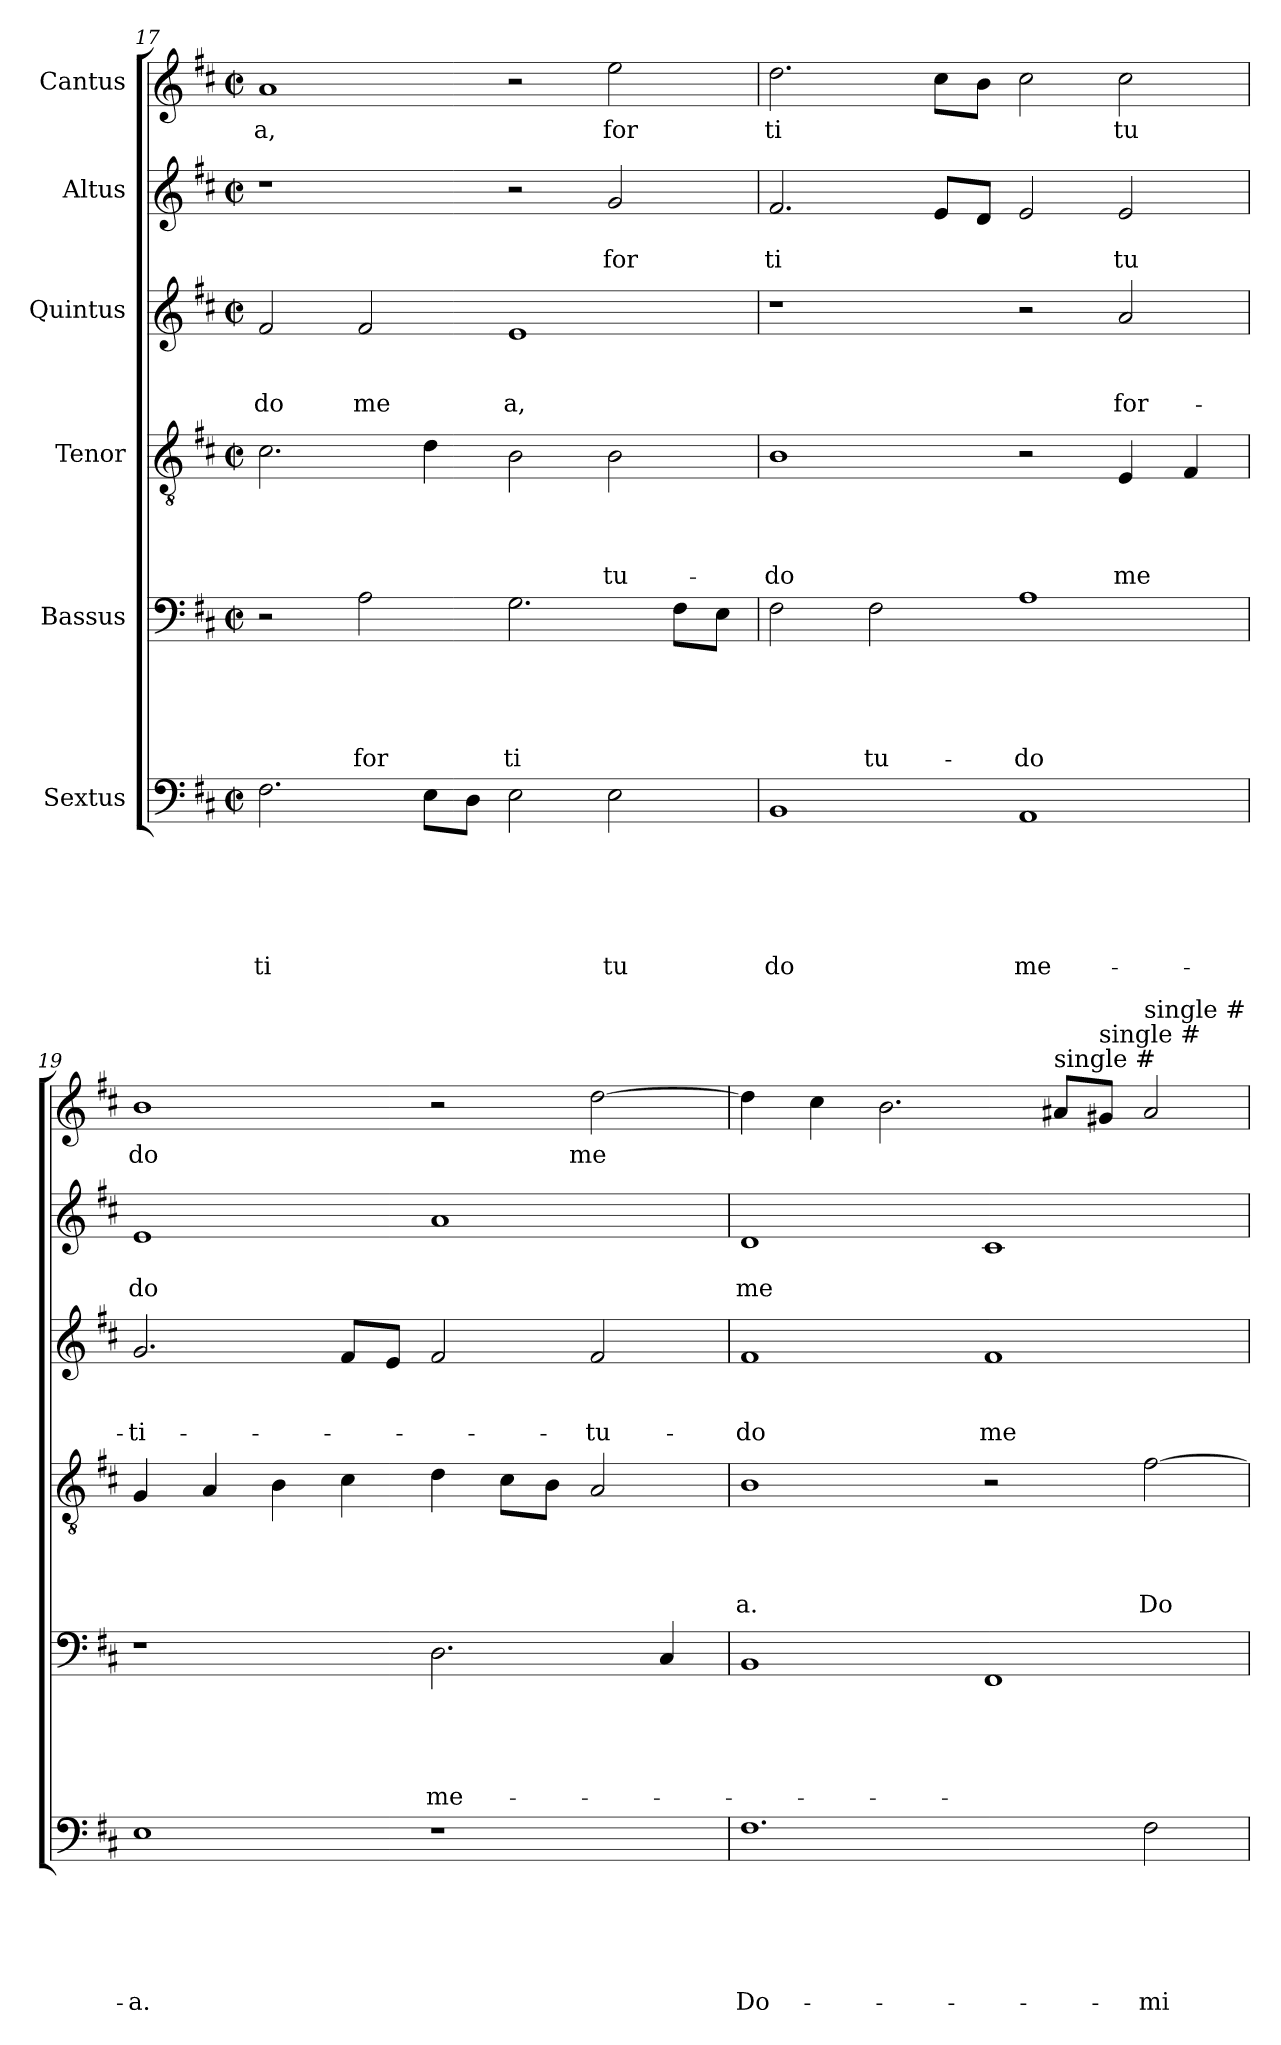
**kern	**text	**text	**text	**text	**text	**text	**kern	**text	**text	**text	**text	**text	**kern	**text	**text	**text	**text	**kern	**text	**text	**text	**kern	**text	**text	**kern	**text
*part6	*part6	*part6	*part6	*part6	*part6	*part6	*part5	*part5	*part5	*part5	*part5	*part5	*part4	*part4	*part4	*part4	*part4	*part3	*part3	*part3	*part3	*part2	*part2	*part2	*part1	*part1
*staff6	*staff6	*staff6	*staff6	*staff6	*staff6	*staff6	*staff5	*staff5	*staff5	*staff5	*staff5	*staff5	*staff4	*staff4	*staff4	*staff4	*staff4	*staff3	*staff3	*staff3	*staff3	*staff2	*staff2	*staff2	*staff1	*staff1
*I"Sextus	*	*	*	*	*	*	*I"Bassus	*	*	*	*	*	*I"Tenor	*	*	*	*	*I"Quintus	*	*	*	*I"Altus	*	*	*I"Cantus	*
*clefF4	*	*	*	*	*	*	*clefF4	*	*	*	*	*	*clefGv2	*	*	*	*	*clefG2	*	*	*	*clefG2	*	*	*clefG2	*
*k[f#c#]	*	*	*	*	*	*	*k[f#c#]	*	*	*	*	*	*k[f#c#]	*	*	*	*	*k[f#c#]	*	*	*	*k[f#c#]	*	*	*k[f#c#]	*
*D:	*	*	*	*	*	*	*D:	*	*	*	*	*	*D:	*	*	*	*	*D:	*	*	*	*D:	*	*	*D:	*
*M2/2	*	*	*	*	*	*	*M2/2	*	*	*	*	*	*M2/2	*	*	*	*	*M2/2	*	*	*	*M2/2	*	*	*M2/2	*
*met(c|)	*	*	*	*	*	*	*met(c|)	*	*	*	*	*	*met(c|)	*	*	*	*	*met(c|)	*	*	*	*met(c|)	*	*	*met(c|)	*
=17	=17	=17	=17	=17	=17	=17	=17	=17	=17	=17	=17	=17	=17	=17	=17	=17	=17	=17	=17	=17	=17	=17	=17	=17	=17	=17
!	!	!	!	!	!	!LO:LY:b	!	!	!	!	!	!	!	!	!	!	!	!	!	!	!LO:LY:b	!	!	!	!	!LO:LY:b
2.F#\	.	.	.	.	.	ti	2r	.	.	.	.	.	2.c#\	.	.	.	.	2f#/	.	.	do	1r	.	.	1a	a,
!	!	!	!	!	!	!	!	!	!	!	!	!LO:LY:b	!	!	!	!	!	!	!	!	!LO:LY:b	!	!	!	!	!
.	.	.	.	.	.	.	2A\	.	.	.	.	for	.	.	.	.	.	2f#/	.	.	me	.	.	.	.	.
8E\L	.	.	.	.	.	.	.	.	.	.	.	.	4d\	.	.	.	.	.	.	.	.	.	.	.	.	.
8D\J	.	.	.	.	.	.	.	.	.	.	.	.	.	.	.	.	.	.	.	.	.	.	.	.	.	.
!	!	!	!	!	!	!	!	!	!	!	!	!LO:LY:b	!	!	!	!	!	!	!	!	!LO:LY:b	!	!	!	!	!
2E\	.	.	.	.	.	.	2.G\	.	.	.	.	ti	2B\	.	.	.	.	1e	.	.	a,	2r	.	.	2r	.
!	!	!	!	!	!	!LO:LY:b	!	!	!	!	!	!	!	!	!	!	!LO:LY:b	!	!	!	!	!	!	!LO:LY:b	!	!LO:LY:b
2E\	.	.	.	.	.	tu	.	.	.	.	.	.	2B\	.	.	.	-tu-	.	.	.	.	2g/	.	for	2ee\	for
.	.	.	.	.	.	.	8F#\L	.	.	.	.	.	.	.	.	.	.	.	.	.	.	.	.	.	.	.
.	.	.	.	.	.	.	8E\J	.	.	.	.	.	.	.	.	.	.	.	.	.	.	.	.	.	.	.
!!LO:PB:g=z
=18	=18	=18	=18	=18	=18	=18	=18	=18	=18	=18	=18	=18	=18	=18	=18	=18	=18	=18	=18	=18	=18	=18	=18	=18	=18	=18
!	!	!	!	!	!	!LO:LY:b	!	!	!	!	!	!	!	!	!	!	!LO:LY:b	!	!	!	!	!	!	!LO:LY:b	!	!LO:LY:b
1BB	.	.	.	.	.	do	2F#\	.	.	.	.	.	1B	.	.	.	-do	1r	.	.	.	2.f#/	.	ti	2.dd\	ti
!	!	!	!	!	!	!	!	!	!	!	!	!LO:LY:b	!	!	!	!	!	!	!	!	!	!	!	!	!	!
.	.	.	.	.	.	.	2F#\	.	.	.	.	tu-	.	.	.	.	.	.	.	.	.	.	.	.	.	.
.	.	.	.	.	.	.	.	.	.	.	.	.	.	.	.	.	.	.	.	.	.	8e/L	.	.	8cc#\L	.
.	.	.	.	.	.	.	.	.	.	.	.	.	.	.	.	.	.	.	.	.	.	8d/J	.	.	8b\J	.
!	!	!	!	!	!	!LO:LY:b	!	!	!	!	!	!LO:LY:b	!	!	!	!	!	!	!	!	!	!	!	!	!	!
1AA	.	.	.	.	.	me-	1A	.	.	.	.	-do	2r	.	.	.	.	2r	.	.	.	2e/	.	.	2cc#\	.
!	!	!	!	!	!	!	!	!	!	!	!	!	!	!	!	!	!LO:LY:b	!	!	!	!LO:LY:b	!	!	!LO:LY:b	!	!LO:LY:b
.	.	.	.	.	.	.	.	.	.	.	.	.	4E/	.	.	.	me	2a/	.	.	for-	2e/	.	tu	2cc#\	tu
.	.	.	.	.	.	.	.	.	.	.	.	.	4F#/	.	.	.	.	.	.	.	.	.	.	.	.	.
=19	=19	=19	=19	=19	=19	=19	=19	=19	=19	=19	=19	=19	=19	=19	=19	=19	=19	=19	=19	=19	=19	=19	=19	=19	=19	=19
!	!	!	!	!	!	!LO:LY:b	!	!	!	!	!	!	!	!	!	!	!	!	!	!	!LO:LY:b	!	!	!LO:LY:b	!	!LO:LY:b
1E	.	.	.	.	.	-a.	1r	.	.	.	.	.	4G/	.	.	.	.	2.g/	.	.	-ti-	1e	.	do	1b	do
.	.	.	.	.	.	.	.	.	.	.	.	.	4A/	.	.	.	.	.	.	.	.	.	.	.	.	.
.	.	.	.	.	.	.	.	.	.	.	.	.	4B\	.	.	.	.	.	.	.	.	.	.	.	.	.
.	.	.	.	.	.	.	.	.	.	.	.	.	4c#\	.	.	.	.	8f#/L	.	.	.	.	.	.	.	.
.	.	.	.	.	.	.	.	.	.	.	.	.	.	.	.	.	.	8e/J	.	.	.	.	.	.	.	.
!	!	!	!	!	!	!	!	!	!	!	!	!LO:LY:b	!	!	!	!	!	!	!	!	!	!	!	!	!	!
1r	.	.	.	.	.	.	2.D\	.	.	.	.	me-	4d\	.	.	.	.	2f#/	.	.	.	1a	.	.	2r	.
.	.	.	.	.	.	.	.	.	.	.	.	.	8c#\L	.	.	.	.	.	.	.	.	.	.	.	.	.
.	.	.	.	.	.	.	.	.	.	.	.	.	8B\J	.	.	.	.	.	.	.	.	.	.	.	.	.
!	!	!	!	!	!	!	!	!	!	!	!	!	!	!	!	!	!	!	!	!	!LO:LY:b	!	!	!	!	!LO:LY:b
.	.	.	.	.	.	.	.	.	.	.	.	.	2A/	.	.	.	.	2f#/	.	.	-tu-	.	.	.	[>2dd\	me
.	.	.	.	.	.	.	4C#/	.	.	.	.	.	.	.	.	.	.	.	.	.	.	.	.	.	.	.
=20	=20	=20	=20	=20	=20	=20	=20	=20	=20	=20	=20	=20	=20	=20	=20	=20	=20	=20	=20	=20	=20	=20	=20	=20	=20	=20
!	!	!	!	!	!	!LO:LY:b	!	!	!	!	!	!	!	!	!	!	!LO:LY:b	!	!	!	!LO:LY:b	!	!	!LO:LY:b	!	!
1.F#	.	.	.	.	.	Do-	1BB	.	.	.	.	.	1B	.	.	.	a.	1f#	.	.	-do	1d	.	me	4dd\]	.
.	.	.	.	.	.	.	.	.	.	.	.	.	.	.	.	.	.	.	.	.	.	.	.	.	4cc#\	.
.	.	.	.	.	.	.	.	.	.	.	.	.	.	.	.	.	.	.	.	.	.	.	.	.	2.b\	.
!	!	!	!	!	!	!	!	!	!	!	!	!	!	!	!	!	!	!	!	!	!LO:LY:b	!	!	!	!	!
.	.	.	.	.	.	.	1FF#	.	.	.	.	.	2r	.	.	.	.	1f#	.	.	me-	1c#	.	.	.	.
!	!	!	!	!	!	!	!	!	!	!	!	!	!	!	!	!	!	!	!	!	!	!	!	!	!LO:TX:a:t=single #	!
.	.	.	.	.	.	.	.	.	.	.	.	.	.	.	.	.	.	.	.	.	.	.	.	.	8a#/L	.
!	!	!	!	!	!	!	!	!	!	!	!	!	!	!	!	!	!	!	!	!	!	!	!	!	!LO:TX:a:t=single #	!
.	.	.	.	.	.	.	.	.	.	.	.	.	.	.	.	.	.	.	.	.	.	.	.	.	8g#/J	.
!	!	!	!	!	!	!	!	!	!	!	!	!	!	!	!	!	!	!	!	!	!	!	!	!	!LO:TX:a:t=single #	!
!	!	!	!	!	!	!LO:LY:b	!	!	!	!	!	!	!	!	!	!	!LO:LY:b	!	!	!	!	!	!	!	!	!
2F#\	.	.	.	.	.	-mi-	.	.	.	.	.	.	[>2f#\	.	.	.	Do	.	.	.	.	.	.	.	2a#/	.
=	=	=	=	=	=	=	=	=	=	=	=	=	=	=	=	=	=	=	=	=	=	=	=	=	=	=
*-	*-	*-	*-	*-	*-	*-	*-	*-	*-	*-	*-	*-	*-	*-	*-	*-	*-	*-	*-	*-	*-	*-	*-	*-	*-	*-
